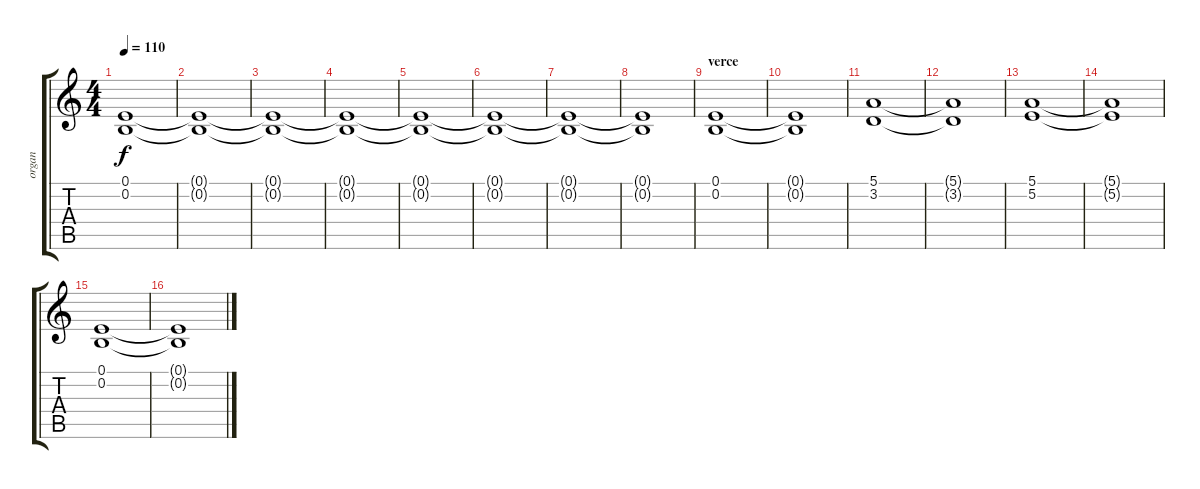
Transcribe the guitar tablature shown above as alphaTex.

\track ("organ" "organ") {instrument rockorgan}
\staff {score tabs}
\tuning (E4 B3 G3 D3 A2 E2) {hide}
\ts (4 4)
\tempo 110
\clef g2
\ks c
(0.1 0.2).1{dy f} |
(0.1{t} 0.2{t}).1 |
(0.1{t} 0.2{t}).1 |
(0.1{t} 0.2{t}).1 |
(0.1{t} 0.2{t}).1 |
(0.1{t} 0.2{t}).1 |
(0.1{t} 0.2{t}).1 |
(0.1{t} 0.2{t}).1 |
\section ("" "verce")
(0.1 0.2).1 |
(0.1{t} 0.2{t}).1 |
(5.1 3.2).1 |
(5.1{t} 3.2{t}).1 |
(5.1 5.2).1 |
(5.1{t} 5.2{t}).1 |
(0.1 0.2).1 |
(0.1{t} 0.2{t}).1
